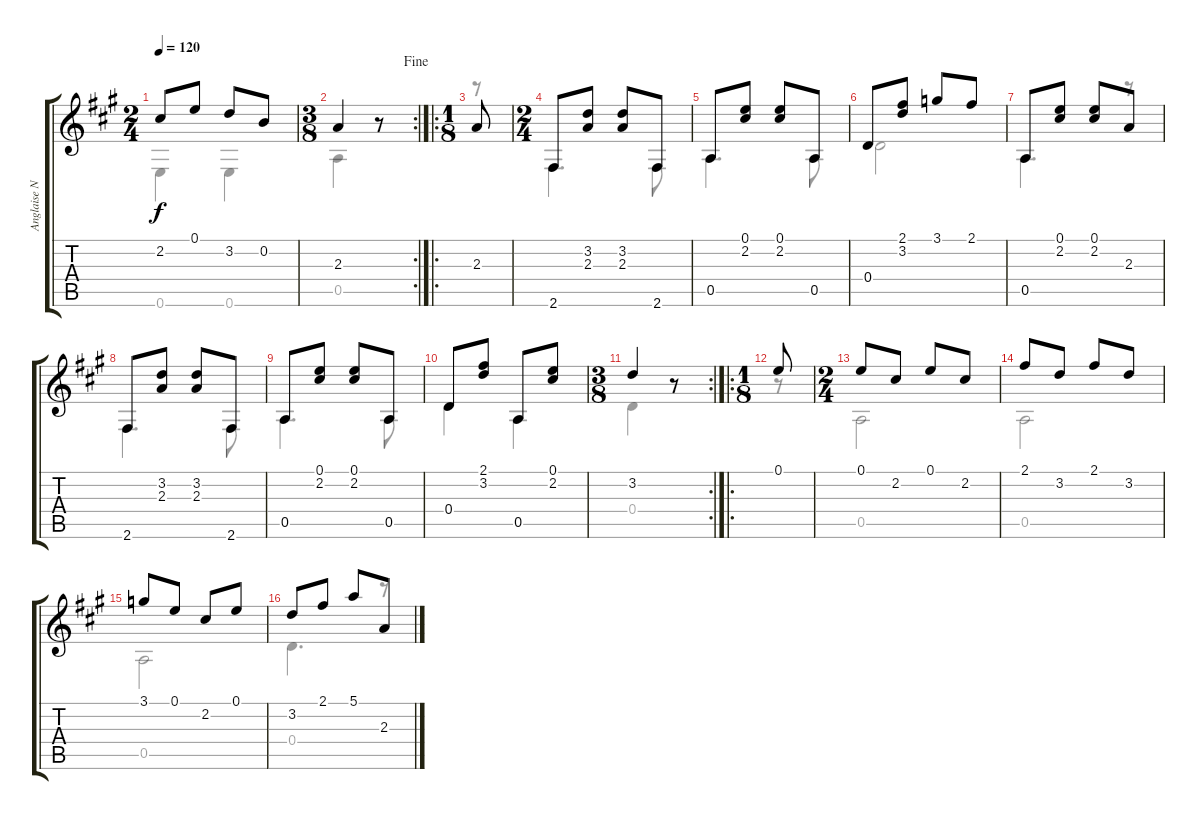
\track ("Anglaise No. 4 Opus 121" "Anglaise N") {instrument acousticguitarnylon}
\staff {score tabs}
\tuning (E4 B3 G3 D3 A2 E2) {hide}
\voice
\ts (2 4)
\tempo 120
\clef g2
\ks a
2.2.8{dy f} 0.1.8 3.2.8 0.2.8 |
\rc 2
\ts (3 8)
\jump fine
2.3.4 r.8 |
\ro
\ts (1 8)
2.3.8 |
\ts (2 4)
2.6.8 (3.2 2.3).8 (3.2 2.3).8 2.6.8 |
0.5.8 (0.1 2.2).8 (0.1 2.2).8 0.5.8 |
0.4.8 (2.1 3.2).8 3.1.8 2.1.8 |
0.5.8 (0.1 2.2).8 (0.1 2.2).8 2.3.8 |
2.6.8 (3.2 2.3).8 (3.2 2.3).8 2.6.8 |
0.5.8 (0.1 2.2).8 (0.1 2.2).8 0.5.8 |
0.4.8 (2.1 3.2).8 0.5.8 (0.1 2.2).8 |
\rc 2
\ts (3 8)
3.2.4 r.8 |
\ro
\ts (1 8)
0.1.8 |
\ts (2 4)
0.1.8 2.2.8 0.1.8 2.2.8 |
2.1.8 3.2.8 2.1.8 3.2.8 |
3.1.8 0.1.8 2.2.8 0.1.8 |
3.2.8 2.1.8 5.1.8 2.3.8
\voice
\clef g2
\ottava regular
\simile none
\ks a
0.6.4{dy f} 0.6.4 |
0.5.4 r.8 |
r.8 |
2.6.4{d} 2.6.8 |
0.5.4{d} 0.5.8 |
0.4.2 |
0.5.4{d} r.8 |
2.6.4{d} 2.6.8 |
0.5.4{d} 0.5.8 |
0.4.4 0.5.4 |
0.4.4 r.8 |
r.8 |
0.5.2 |
0.5.2 |
0.5.2 |
0.4.4{d} r.8
